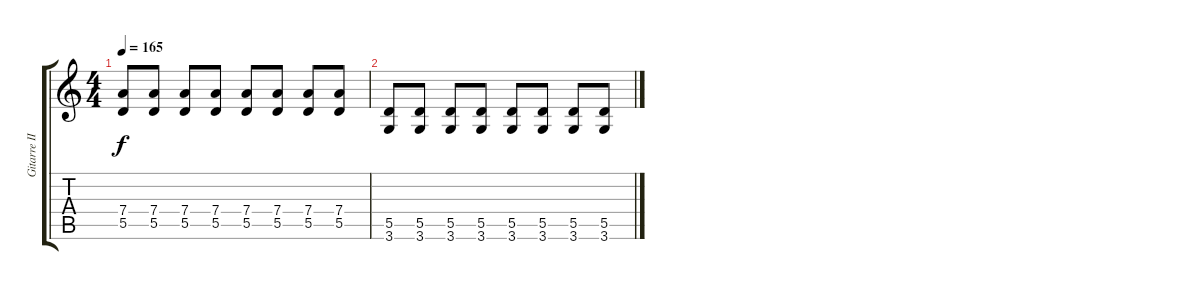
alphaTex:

\track ("Gitarre II" "Gitarre II") {instrument overdrivenguitar}
\staff {score tabs}
\tuning (E4 B3 G3 D3 A2 E2) {hide}
\ts (4 4)
\tempo 165
\clef g2
\ks c
(7.4 5.5).8{dy f} (7.4 5.5).8 (7.4 5.5).8 (7.4 5.5).8 (7.4 5.5).8 (7.4 5.5).8 (7.4 5.5).8 (7.4 5.5).8 |
(5.5 3.6).8 (5.5 3.6).8 (5.5 3.6).8 (5.5 3.6).8 (5.5 3.6).8 (5.5 3.6).8 (5.5 3.6).8 (5.5 3.6).8
